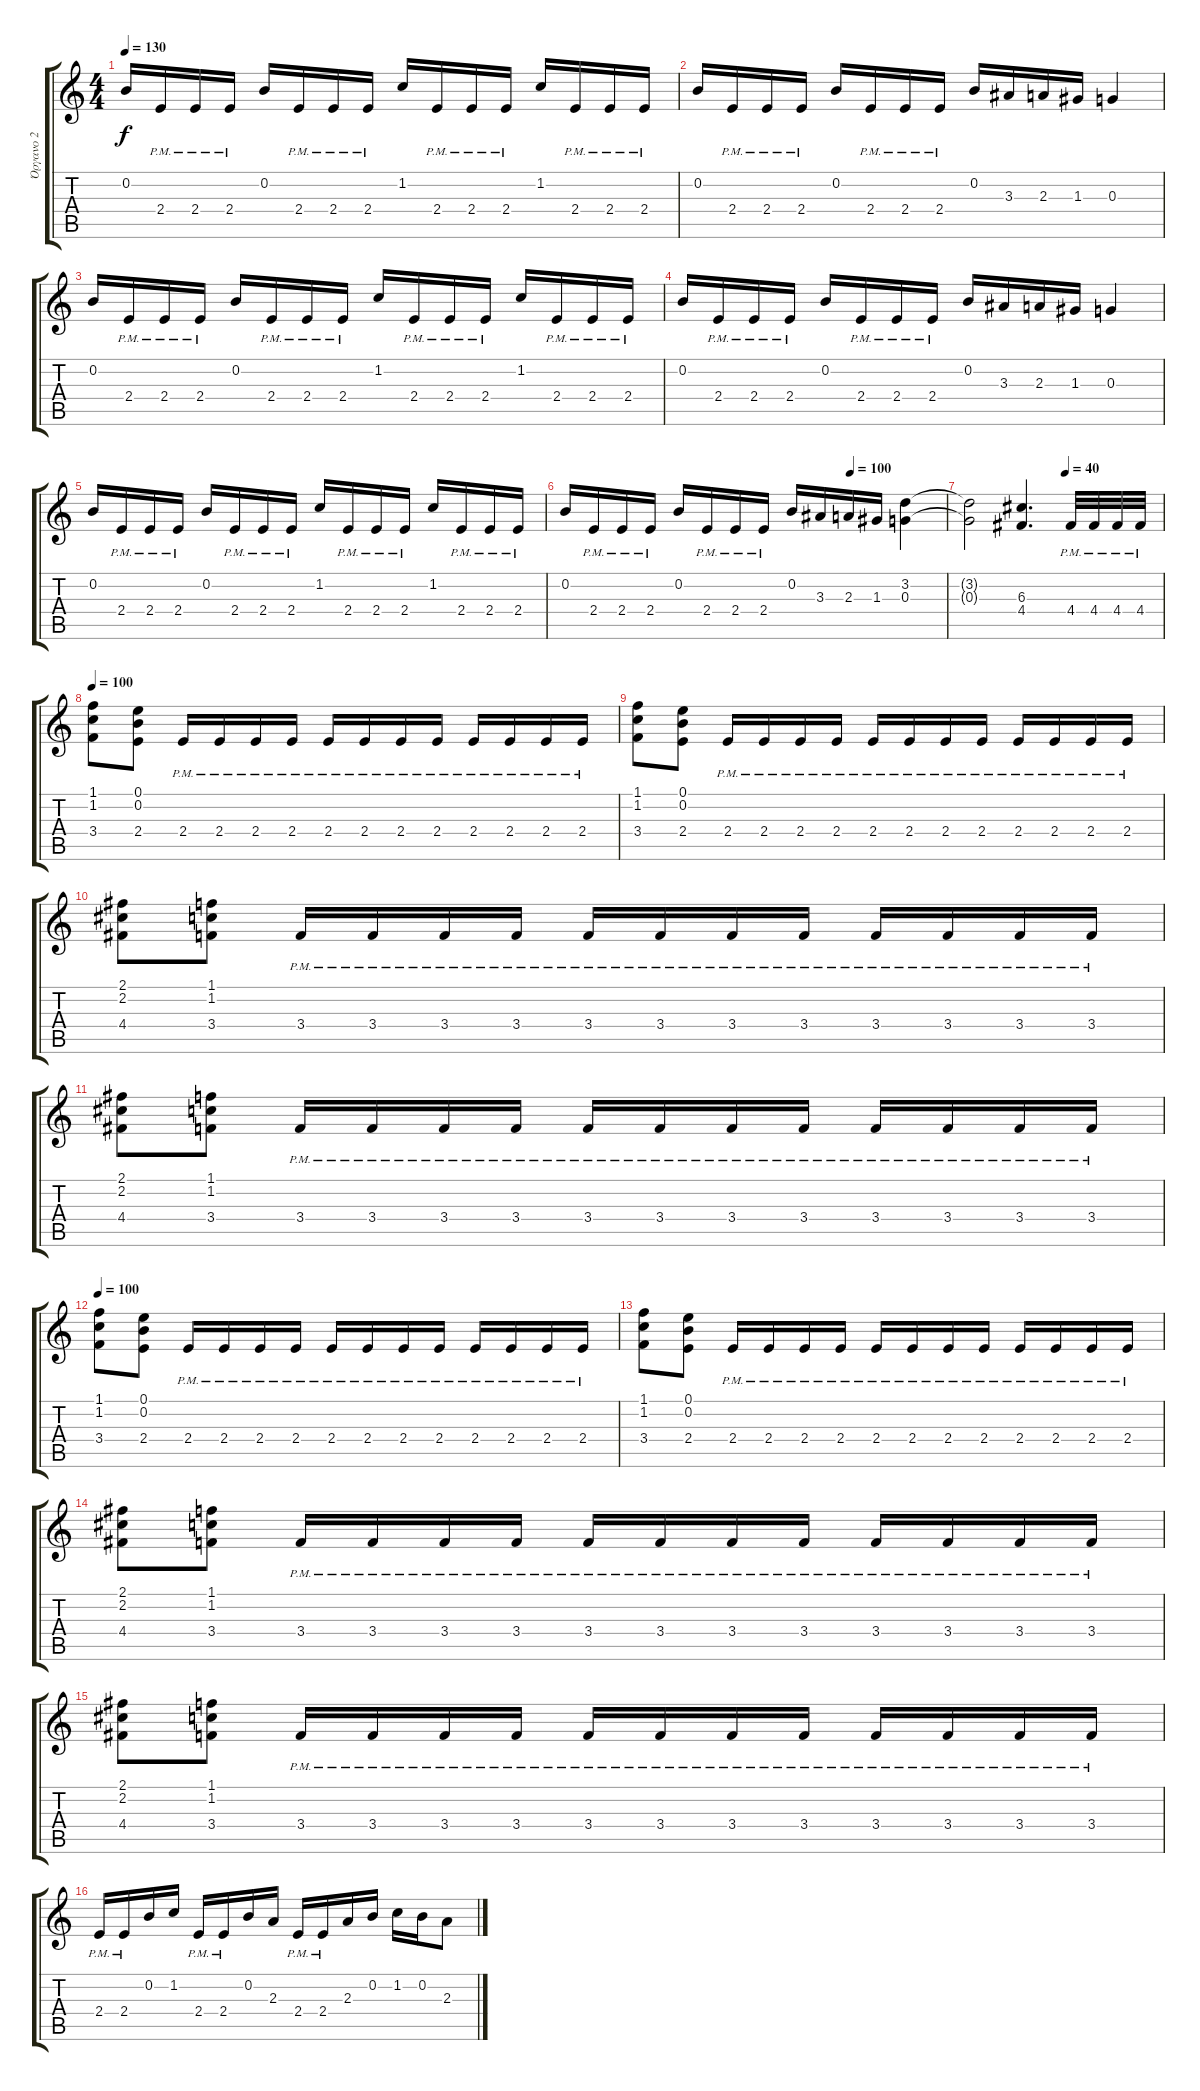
\track ("Όργανο 2" "Όργανο 2") {instrument distortionguitar}
\staff {score tabs}
\tuning (E4 B3 G3 D3 A2 E2) {hide}
\ts (4 4)
\tempo 130
\clef g2
\ks c
0.2.16{dy f} 2.4{pm}.16 2.4{pm}.16 2.4{pm}.16 0.2.16 2.4{pm}.16 2.4{pm}.16 2.4{pm}.16 1.2.16 2.4{pm}.16 2.4{pm}.16 2.4{pm}.16 1.2.16 2.4{pm}.16 2.4{pm}.16 2.4{pm}.16 |
0.2.16 2.4{pm}.16 2.4{pm}.16 2.4{pm}.16 0.2.16 2.4{pm}.16 2.4{pm}.16 2.4{pm}.16 0.2.16 3.3.16 2.3.16 1.3.16 0.3.4 |
0.2.16 2.4{pm}.16 2.4{pm}.16 2.4{pm}.16 0.2.16 2.4{pm}.16 2.4{pm}.16 2.4{pm}.16 1.2.16 2.4{pm}.16 2.4{pm}.16 2.4{pm}.16 1.2.16 2.4{pm}.16 2.4{pm}.16 2.4{pm}.16 |
0.2.16 2.4{pm}.16 2.4{pm}.16 2.4{pm}.16 0.2.16 2.4{pm}.16 2.4{pm}.16 2.4{pm}.16 0.2.16 3.3.16 2.3.16 1.3.16 0.3.4 |
0.2.16 2.4{pm}.16 2.4{pm}.16 2.4{pm}.16 0.2.16 2.4{pm}.16 2.4{pm}.16 2.4{pm}.16 1.2.16 2.4{pm}.16 2.4{pm}.16 2.4{pm}.16 1.2.16 2.4{pm}.16 2.4{pm}.16 2.4{pm}.16 |
\tempo (100 0.75)
0.2.16 2.4{pm}.16 2.4{pm}.16 2.4{pm}.16 0.2.16 2.4{pm}.16 2.4{pm}.16 2.4{pm}.16 0.2.16 3.3.16 2.3.16 1.3.16 (3.2 0.3).4 |
\tempo (40 0.5)
(3.2{t} 0.3{t}).2 (6.3 4.4).4{d} 4.4{pm}.32 4.4{pm}.32 4.4{pm}.32 4.4{pm}.32 |
\tempo 100
(1.1 1.2 3.4).8 (0.1 0.2 2.4).8 2.4{pm}.16 2.4{pm}.16 2.4{pm}.16 2.4{pm}.16 2.4{pm}.16 2.4{pm}.16 2.4{pm}.16 2.4{pm}.16 2.4{pm}.16 2.4{pm}.16 2.4{pm}.16 2.4{pm}.16 |
(1.1 1.2 3.4).8 (0.1 0.2 2.4).8 2.4{pm}.16 2.4{pm}.16 2.4{pm}.16 2.4{pm}.16 2.4{pm}.16 2.4{pm}.16 2.4{pm}.16 2.4{pm}.16 2.4{pm}.16 2.4{pm}.16 2.4{pm}.16 2.4{pm}.16 |
(2.1 2.2 4.4).8 (1.1 1.2 3.4).8 3.4{pm}.16 3.4{pm}.16 3.4{pm}.16 3.4{pm}.16 3.4{pm}.16 3.4{pm}.16 3.4{pm}.16 3.4{pm}.16 3.4{pm}.16 3.4{pm}.16 3.4{pm}.16 3.4{pm}.16 |
(2.1 2.2 4.4).8 (1.1 1.2 3.4).8 3.4{pm}.16 3.4{pm}.16 3.4{pm}.16 3.4{pm}.16 3.4{pm}.16 3.4{pm}.16 3.4{pm}.16 3.4{pm}.16 3.4{pm}.16 3.4{pm}.16 3.4{pm}.16 3.4{pm}.16 |
\tempo 100
(1.1 1.2 3.4).8 (0.1 0.2 2.4).8 2.4{pm}.16 2.4{pm}.16 2.4{pm}.16 2.4{pm}.16 2.4{pm}.16 2.4{pm}.16 2.4{pm}.16 2.4{pm}.16 2.4{pm}.16 2.4{pm}.16 2.4{pm}.16 2.4{pm}.16 |
(1.1 1.2 3.4).8 (0.1 0.2 2.4).8 2.4{pm}.16 2.4{pm}.16 2.4{pm}.16 2.4{pm}.16 2.4{pm}.16 2.4{pm}.16 2.4{pm}.16 2.4{pm}.16 2.4{pm}.16 2.4{pm}.16 2.4{pm}.16 2.4{pm}.16 |
(2.1 2.2 4.4).8 (1.1 1.2 3.4).8 3.4{pm}.16 3.4{pm}.16 3.4{pm}.16 3.4{pm}.16 3.4{pm}.16 3.4{pm}.16 3.4{pm}.16 3.4{pm}.16 3.4{pm}.16 3.4{pm}.16 3.4{pm}.16 3.4{pm}.16 |
(2.1 2.2 4.4).8 (1.1 1.2 3.4).8 3.4{pm}.16 3.4{pm}.16 3.4{pm}.16 3.4{pm}.16 3.4{pm}.16 3.4{pm}.16 3.4{pm}.16 3.4{pm}.16 3.4{pm}.16 3.4{pm}.16 3.4{pm}.16 3.4{pm}.16 |
2.4{pm}.16 2.4{pm}.16 0.2.16 1.2.16 2.4{pm}.16 2.4{pm}.16 0.2.16 2.3.16 2.4{pm}.16 2.4{pm}.16 2.3.16 0.2.16 1.2.16 0.2.16 2.3.8
